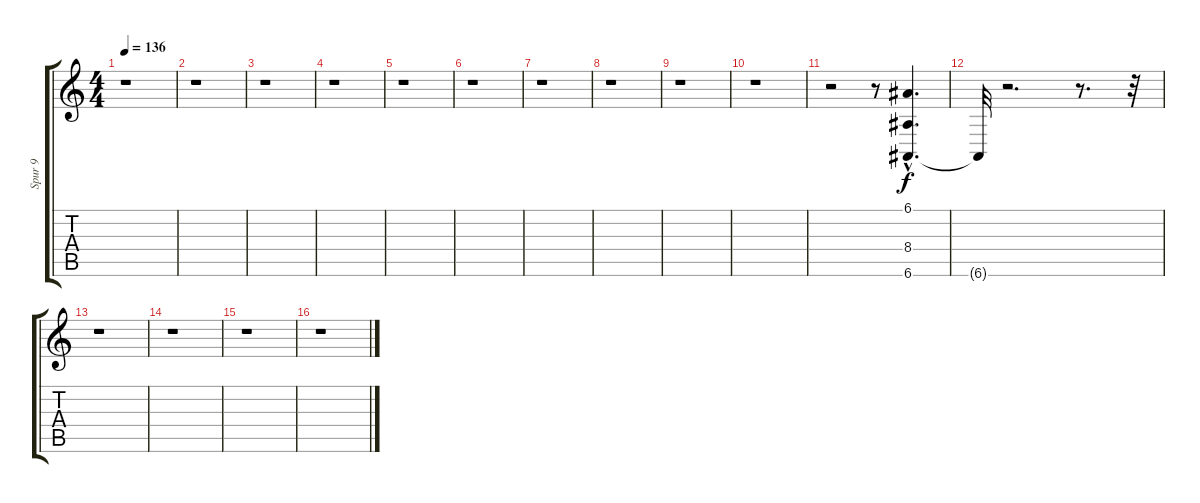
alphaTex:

\track ("Spur 9" "Spur 9") {instrument orchestrahit}
\staff {score tabs}
\tuning (E4 B3 G3 D3 A2 E2) {hide}
\ts (4 4)
\tempo 136
\clef g2
\ks c
r.1{dy ff} |
r.1 |
r.1 |
r.1 |
r.1 |
r.1 |
r.1 |
r.1 |
r.1 |
r.1 |
r.2 r.8 (6.1{hac} 8.4{hac} 6.6{hac}).4{d dy f} |
6.6{t}.32 r.2{d} r.8{d} r.32 |
r.1 |
r.1 |
r.1 |
r.1
